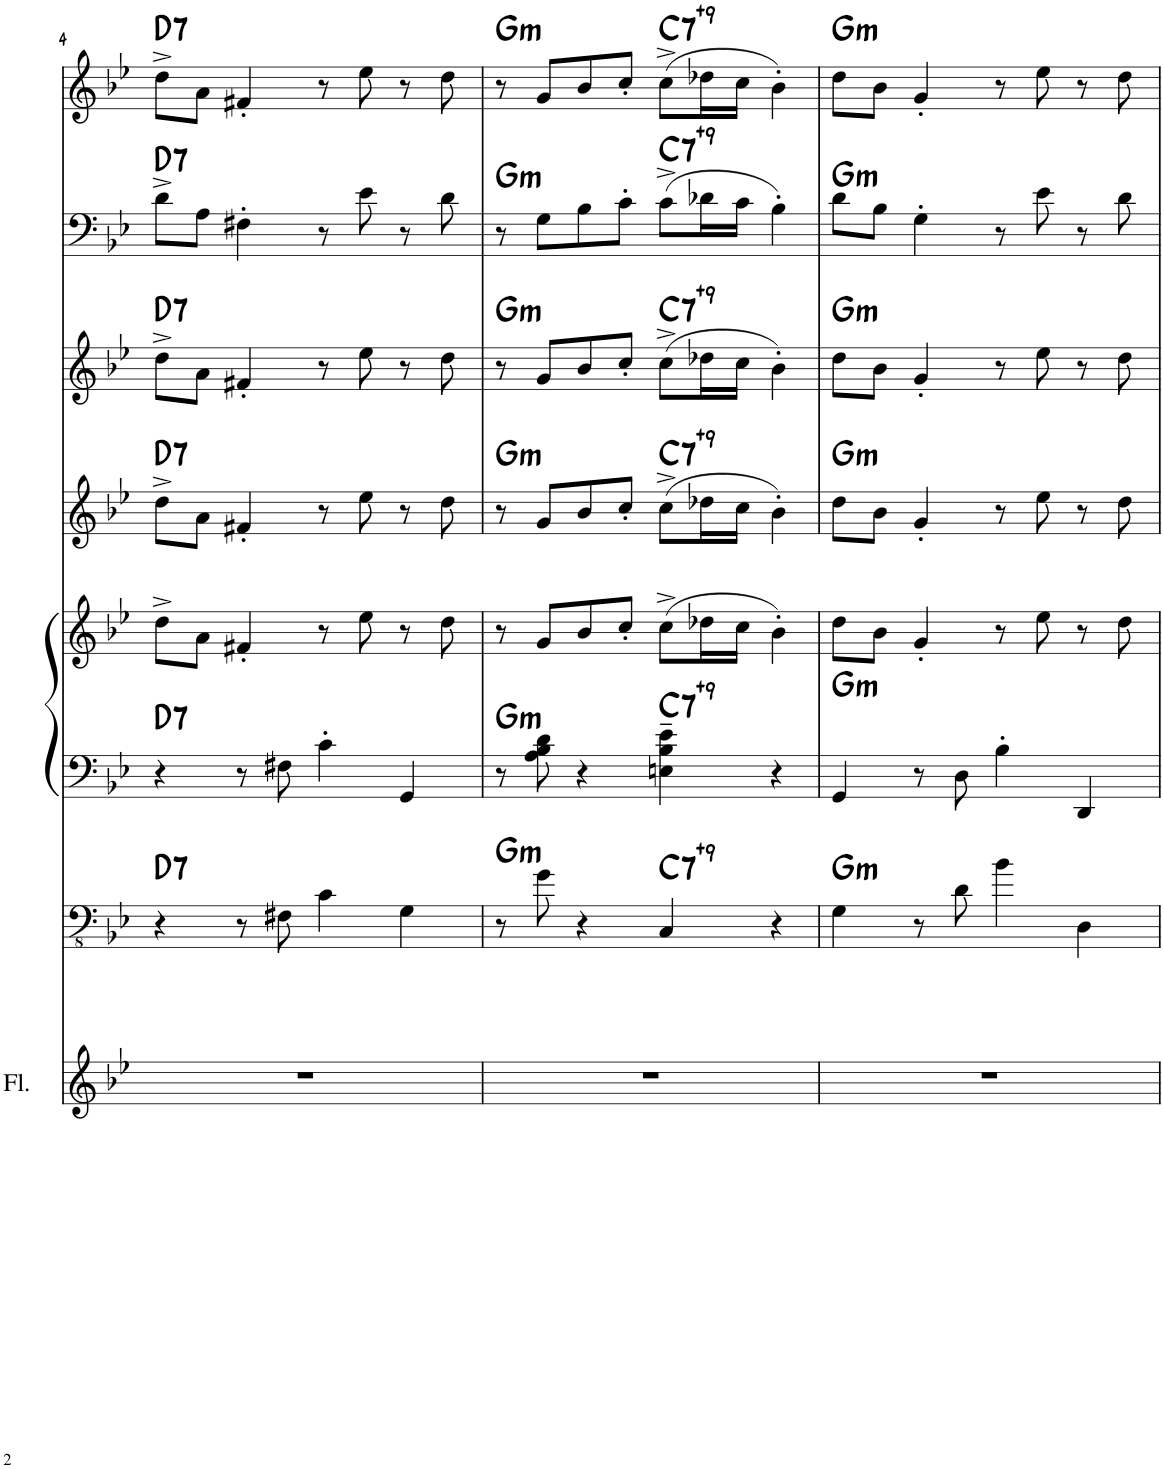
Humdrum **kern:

**kern	**kern	**harte	**kern	**kern	**harte	**kern	**harte	**kern	**harte	**kern	**harte	**kern	**harte
*part7	*part6	*part6	*part5	*part5	*part5	*part4	*part4	*part3	*part3	*part2	*part2	*part1	*part1
*staff8	*staff7	*	*staff6	*staff5	*	*staff4	*	*staff3	*	*staff2	*	*staff1	*
*I"Flute	*I"Dr/Bs	*	*I"Pn	*	*	*I"Eb	*	*I"Bb	*	*I"C Ba	*	*I"C Tre	*
*I'Fl.	*	*	*	*	*	*	*	*	*	*	*	*	*
!!LO:PB:g=z
*clefG2	*clefFv4	*	*clefF4	*clefG2	*	*clefG2	*	*clefG2	*	*clefF4	*	*clefG2	*
*	*	*	*	*	*	*ITrd5c9	*	*ITrd1c2	*	*	*	*	*
*k[b-e-]	*k[b-e-]	*	*k[b-e-]	*k[b-e-]	*	*k[b-e-]	*	*k[b-e-]	*	*k[b-e-]	*	*k[b-e-]	*
*M2/2	*M2/2	*	*M2/2	*M2/2	*	*M2/2	*	*M2/2	*	*M2/2	*	*M2/2	*
*met(c|)	*met(c|)	*	*met(c|)	*met(c|)	*	*met(c|)	*	*met(c|)	*	*met(c|)	*	*met(c|)	*
=4	=4	=4	=4	=4	=4	=4	=4	=4	=4	=4	=4	=4	=4
!	!	!LO:H:kt=7	!	!	!LO:H:kt=7	!	!LO:H:kt=7	!	!LO:H:kt=7	!	!LO:H:kt=7	!	!LO:H:kt=7
1r	4r	D:7	4r	8dd^\L	D:7	8dd^\L	D:7	8dd^\L	D:7	8d^\L	D:7	8dd^\L	D:7
.	.	.	.	8a\J	.	8a\J	.	8a\J	.	8A\J	.	8a\J	.
.	8r	.	8r	4f#X'/	.	4f#X'/	.	4f#X'/	.	4F#X'\	.	4f#X'/	.
.	8FF#X\	.	8F#X\	.	.	.	.	.	.	.	.	.	.
.	4C\	.	4c'\	8r	.	8r	.	8r	.	8r	.	8r	.
.	.	.	.	8ee-\	.	8ee-\	.	8ee-\	.	8e-\	.	8ee-\	.
.	4GG\	.	4GG/	8r	.	8r	.	8r	.	8r	.	8r	.
.	.	.	.	8dd\	.	8dd\	.	8dd\	.	8d\	.	8dd\	.
=5	=5	=5	=5	=5	=5	=5	=5	=5	=5	=5	=5	=5	=5
!	!	!LO:H:kt=m	!	!	!LO:H:kt=m	!	!LO:H:kt=m	!	!LO:H:kt=m	!	!LO:H:kt=m	!	!LO:H:kt=m
1r	8r	G:min	8r	8r	G:min	8r	G:min	8r	G:min	8r	G:min	8r	G:min
.	8G\	.	8A\ 8B-\ 8d\	8g/L	.	8g/L	.	8g/L	.	8G\L	.	8g/L	.
.	4r	.	4r	8b-/	.	8b-/	.	8b-/	.	8B-\	.	8b-/	.
.	.	.	.	8cc'/J	.	8cc'/J	.	8cc'/J	.	8c'\J	.	8cc'/J	.
!	!	!LO:H:kt=7	!	!	!LO:H:kt=7	!	!LO:H:kt=7	!	!LO:H:kt=7	!	!LO:H:kt=7	!	!LO:H:kt=7
.	4CC/	C:7(#9)	4En\~ 4B-\~ 4e-\~	(8cc^\L	C:7(#9)	(8cc^\L	C:7(#9)	(8cc^\L	C:7(#9)	(8c^\L	C:7(#9)	(8cc^\L	C:7(#9)
.	.	.	.	16dd-X\L	.	16dd-X\L	.	16dd-X\L	.	16d-X\L	.	16dd-X\L	.
.	.	.	.	16cc\JJ	.	16cc\JJ	.	16cc\JJ	.	16c\JJ	.	16cc\JJ	.
.	4r	.	4r	4b-'\)	.	4b-'\)	.	4b-'\)	.	4B-'\)	.	4b-'\)	.
=6	=6	=6	=6	=6	=6	=6	=6	=6	=6	=6	=6	=6	=6
!	!	!LO:H:kt=m	!	!	!LO:H:n=1:kt=N.C.	!	!	!	!	!	!	!	!
!	!	!	!	!	!LO:H:n=2:kt=m	!	!LO:H:kt=m	!	!LO:H:kt=m	!	!LO:H:kt=m	!	!LO:H:kt=m
1r	4GG\	G:min	4GG/	8dd\L	N G:min	8dd\L	G:min	8dd\L	G:min	8d\L	G:min	8dd\L	G:min
.	.	.	.	8b-\J	.	8b-\J	.	8b-\J	.	8B-\J	.	8b-\J	.
.	8r	.	8r	4g'/	.	4g'/	.	4g'/	.	4G'\	.	4g'/	.
.	8D\	.	8D\	.	.	.	.	.	.	.	.	.	.
.	4B-\	.	4B-'\	8r	.	8r	.	8r	.	8r	.	8r	.
.	.	.	.	8ee-\	.	8ee-\	.	8ee-\	.	8e-\	.	8ee-\	.
.	4DD\	.	4DD/	8r	.	8r	.	8r	.	8r	.	8r	.
.	.	.	.	8dd\	.	8dd\	.	8dd\	.	8d\	.	8dd\	.
=	=	=	=	=	=	=	=	=	=	=	=	=	=
*-	*-	*-	*-	*-	*-	*-	*-	*-	*-	*-	*-	*-	*-
